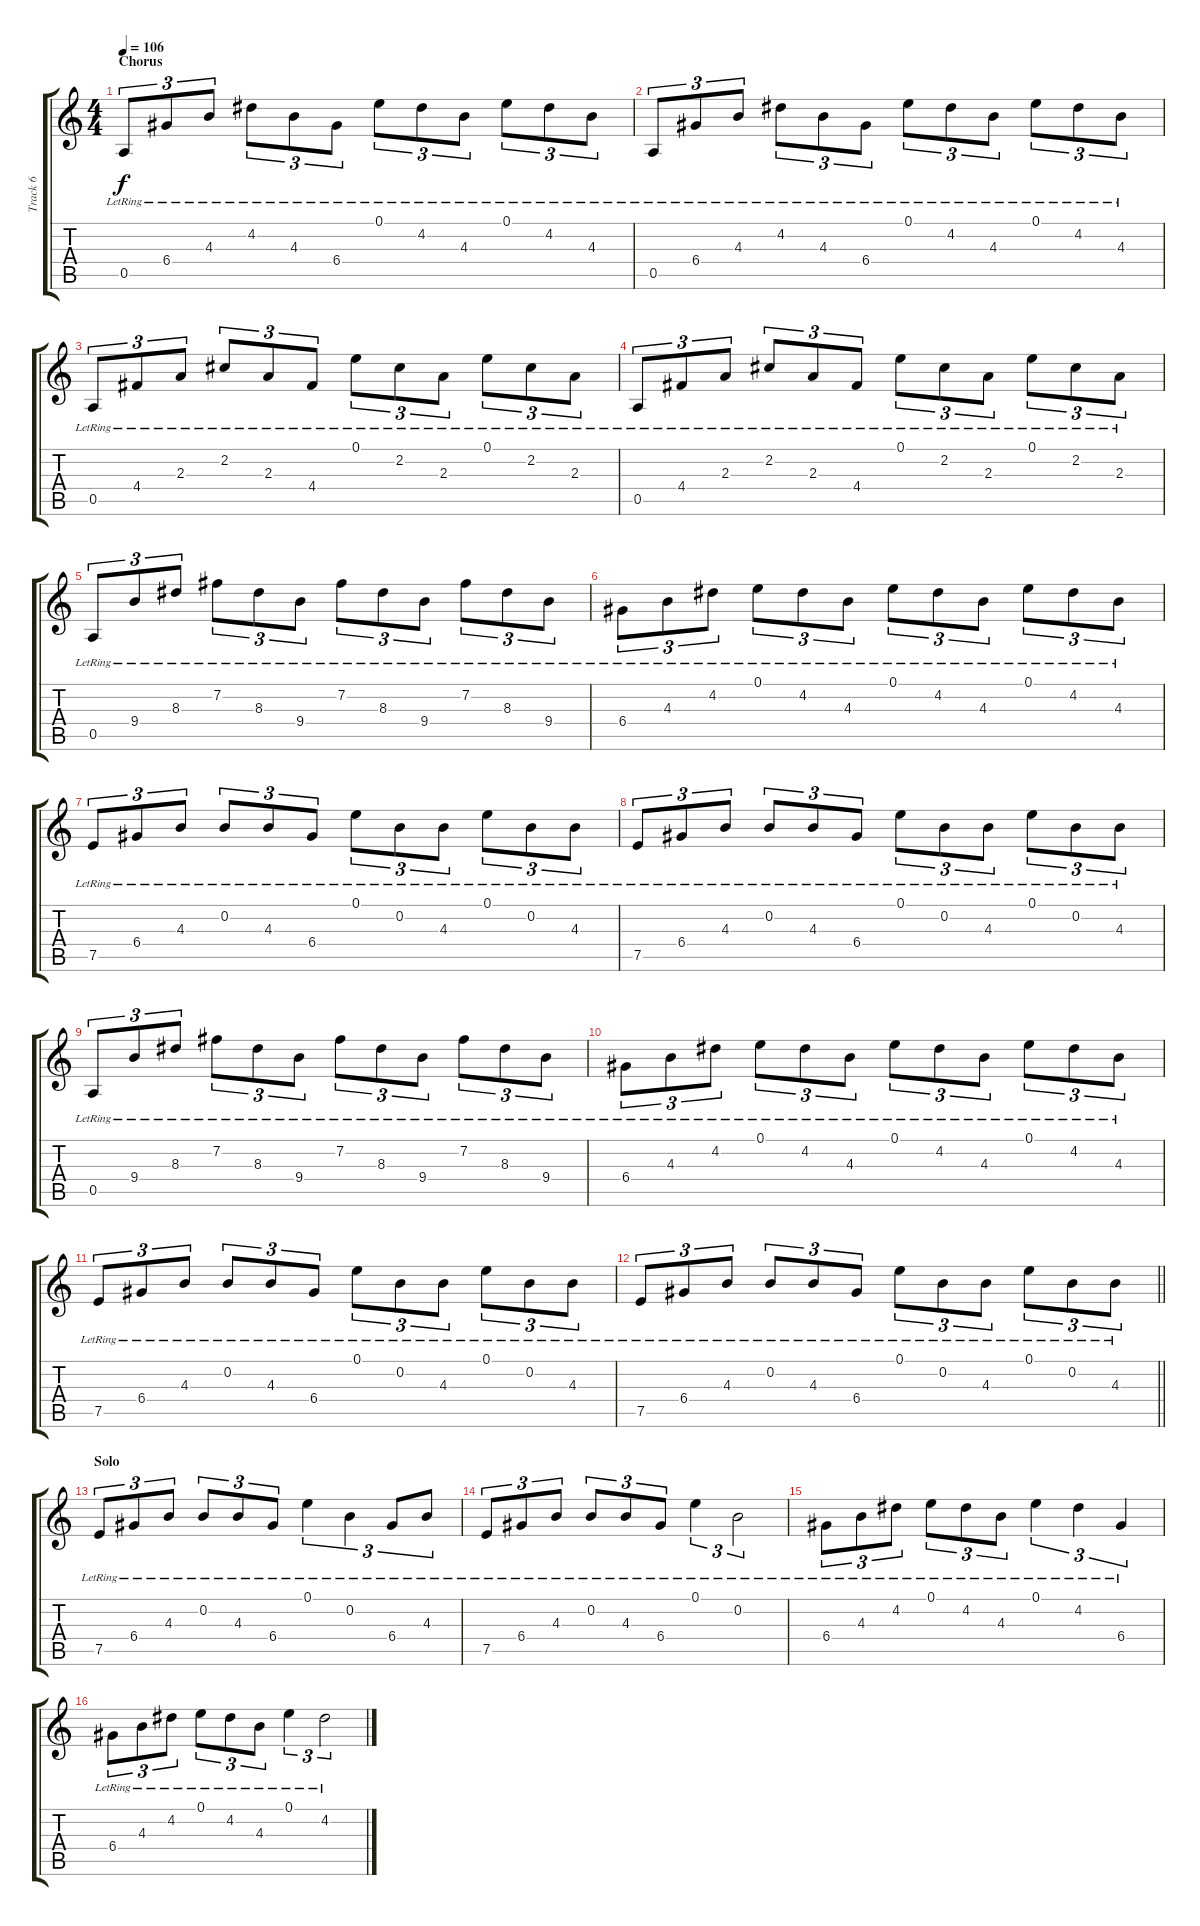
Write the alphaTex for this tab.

\track ("Track 6" "Track 6") {instrument acousticguitarsteel}
\staff {score tabs}
\tuning (E4 B3 G3 D3 A2 E2) {hide}
\ts (4 4)
\section ("" "Chorus")
\tempo 106
\clef g2
\ks c
0.5{lr}.8{tu (3 2) dy f} 6.4{lr}.8{tu (3 2)} 4.3{lr}.8{tu (3 2)} 4.2{lr}.8{tu (3 2)} 4.3{lr}.8{tu (3 2)} 6.4{lr}.8{tu (3 2)} 0.1{lr}.8{tu (3 2)} 4.2{lr}.8{tu (3 2)} 4.3{lr}.8{tu (3 2)} 0.1{lr}.8{tu (3 2)} 4.2{lr}.8{tu (3 2)} 4.3{lr}.8{tu (3 2)} |
0.5{lr}.8{tu (3 2)} 6.4{lr}.8{tu (3 2)} 4.3{lr}.8{tu (3 2)} 4.2{lr}.8{tu (3 2)} 4.3{lr}.8{tu (3 2)} 6.4{lr}.8{tu (3 2)} 0.1{lr}.8{tu (3 2)} 4.2{lr}.8{tu (3 2)} 4.3{lr}.8{tu (3 2)} 0.1{lr}.8{tu (3 2)} 4.2{lr}.8{tu (3 2)} 4.3{lr}.8{tu (3 2)} |
0.5{lr}.8{tu (3 2)} 4.4{lr}.8{tu (3 2)} 2.3{lr}.8{tu (3 2)} 2.2{lr}.8{tu (3 2)} 2.3{lr}.8{tu (3 2)} 4.4{lr}.8{tu (3 2)} 0.1{lr}.8{tu (3 2)} 2.2{lr}.8{tu (3 2)} 2.3{lr}.8{tu (3 2)} 0.1{lr}.8{tu (3 2)} 2.2{lr}.8{tu (3 2)} 2.3{lr}.8{tu (3 2)} |
0.5{lr}.8{tu (3 2)} 4.4{lr}.8{tu (3 2)} 2.3{lr}.8{tu (3 2)} 2.2{lr}.8{tu (3 2)} 2.3{lr}.8{tu (3 2)} 4.4{lr}.8{tu (3 2)} 0.1{lr}.8{tu (3 2)} 2.2{lr}.8{tu (3 2)} 2.3{lr}.8{tu (3 2)} 0.1{lr}.8{tu (3 2)} 2.2{lr}.8{tu (3 2)} 2.3{lr}.8{tu (3 2)} |
0.5{lr}.8{tu (3 2)} 9.4{lr}.8{tu (3 2)} 8.3{lr}.8{tu (3 2)} 7.2{lr}.8{tu (3 2)} 8.3{lr}.8{tu (3 2)} 9.4{lr}.8{tu (3 2)} 7.2{lr}.8{tu (3 2)} 8.3{lr}.8{tu (3 2)} 9.4{lr}.8{tu (3 2)} 7.2{lr}.8{tu (3 2)} 8.3{lr}.8{tu (3 2)} 9.4{lr}.8{tu (3 2)} |
6.4{lr}.8{tu (3 2)} 4.3{lr}.8{tu (3 2)} 4.2{lr}.8{tu (3 2)} 0.1{lr}.8{tu (3 2)} 4.2{lr}.8{tu (3 2)} 4.3{lr}.8{tu (3 2)} 0.1{lr}.8{tu (3 2)} 4.2{lr}.8{tu (3 2)} 4.3{lr}.8{tu (3 2)} 0.1{lr}.8{tu (3 2)} 4.2{lr}.8{tu (3 2)} 4.3{lr}.8{tu (3 2)} |
7.5{lr}.8{tu (3 2)} 6.4{lr}.8{tu (3 2)} 4.3{lr}.8{tu (3 2)} 0.2{lr}.8{tu (3 2)} 4.3{lr}.8{tu (3 2)} 6.4{lr}.8{tu (3 2)} 0.1{lr}.8{tu (3 2)} 0.2{lr}.8{tu (3 2)} 4.3{lr}.8{tu (3 2)} 0.1{lr}.8{tu (3 2)} 0.2{lr}.8{tu (3 2)} 4.3{lr}.8{tu (3 2)} |
7.5{lr}.8{tu (3 2)} 6.4{lr}.8{tu (3 2)} 4.3{lr}.8{tu (3 2)} 0.2{lr}.8{tu (3 2)} 4.3{lr}.8{tu (3 2)} 6.4{lr}.8{tu (3 2)} 0.1{lr}.8{tu (3 2)} 0.2{lr}.8{tu (3 2)} 4.3{lr}.8{tu (3 2)} 0.1{lr}.8{tu (3 2)} 0.2{lr}.8{tu (3 2)} 4.3{lr}.8{tu (3 2)} |
0.5{lr}.8{tu (3 2)} 9.4{lr}.8{tu (3 2)} 8.3{lr}.8{tu (3 2)} 7.2{lr}.8{tu (3 2)} 8.3{lr}.8{tu (3 2)} 9.4{lr}.8{tu (3 2)} 7.2{lr}.8{tu (3 2)} 8.3{lr}.8{tu (3 2)} 9.4{lr}.8{tu (3 2)} 7.2{lr}.8{tu (3 2)} 8.3{lr}.8{tu (3 2)} 9.4{lr}.8{tu (3 2)} |
6.4{lr}.8{tu (3 2)} 4.3{lr}.8{tu (3 2)} 4.2{lr}.8{tu (3 2)} 0.1{lr}.8{tu (3 2)} 4.2{lr}.8{tu (3 2)} 4.3{lr}.8{tu (3 2)} 0.1{lr}.8{tu (3 2)} 4.2{lr}.8{tu (3 2)} 4.3{lr}.8{tu (3 2)} 0.1{lr}.8{tu (3 2)} 4.2{lr}.8{tu (3 2)} 4.3{lr}.8{tu (3 2)} |
7.5{lr}.8{tu (3 2)} 6.4{lr}.8{tu (3 2)} 4.3{lr}.8{tu (3 2)} 0.2{lr}.8{tu (3 2)} 4.3{lr}.8{tu (3 2)} 6.4{lr}.8{tu (3 2)} 0.1{lr}.8{tu (3 2)} 0.2{lr}.8{tu (3 2)} 4.3{lr}.8{tu (3 2)} 0.1{lr}.8{tu (3 2)} 0.2{lr}.8{tu (3 2)} 4.3{lr}.8{tu (3 2)} |
\barLineRight lightlight
7.5{lr}.8{tu (3 2)} 6.4{lr}.8{tu (3 2)} 4.3{lr}.8{tu (3 2)} 0.2{lr}.8{tu (3 2)} 4.3{lr}.8{tu (3 2)} 6.4{lr}.8{tu (3 2)} 0.1{lr}.8{tu (3 2)} 0.2{lr}.8{tu (3 2)} 4.3{lr}.8{tu (3 2)} 0.1{lr}.8{tu (3 2)} 0.2{lr}.8{tu (3 2)} 4.3{lr}.8{tu (3 2)} |
\section ("" "Solo")
7.5{lr}.8{tu (3 2)} 6.4{lr}.8{tu (3 2)} 4.3{lr}.8{tu (3 2)} 0.2{lr}.8{tu (3 2)} 4.3{lr}.8{tu (3 2)} 6.4{lr}.8{tu (3 2)} 0.1{lr}.4{tu (3 2)} 0.2{lr}.4{tu (3 2)} 6.4{lr}.8{tu (3 2)} 4.3{lr}.8{tu (3 2)} |
7.5{lr}.8{tu (3 2)} 6.4{lr}.8{tu (3 2)} 4.3{lr}.8{tu (3 2)} 0.2{lr}.8{tu (3 2)} 4.3{lr}.8{tu (3 2)} 6.4{lr}.8{tu (3 2)} 0.1{lr}.4{tu (3 2)} 0.2{lr}.2{tu (3 2)} |
6.4{lr}.8{tu (3 2)} 4.3{lr}.8{tu (3 2)} 4.2{lr}.8{tu (3 2)} 0.1{lr}.8{tu (3 2)} 4.2{lr}.8{tu (3 2)} 4.3{lr}.8{tu (3 2)} 0.1{lr}.4{tu (3 2)} 4.2{lr}.4{tu (3 2)} 6.4{lr}.4{tu (3 2)} |
6.4{lr}.8{tu (3 2)} 4.3{lr}.8{tu (3 2)} 4.2{lr}.8{tu (3 2)} 0.1{lr}.8{tu (3 2)} 4.2{lr}.8{tu (3 2)} 4.3{lr}.8{tu (3 2)} 0.1{lr}.4{tu (3 2)} 4.2{lr}.2{tu (3 2)}
